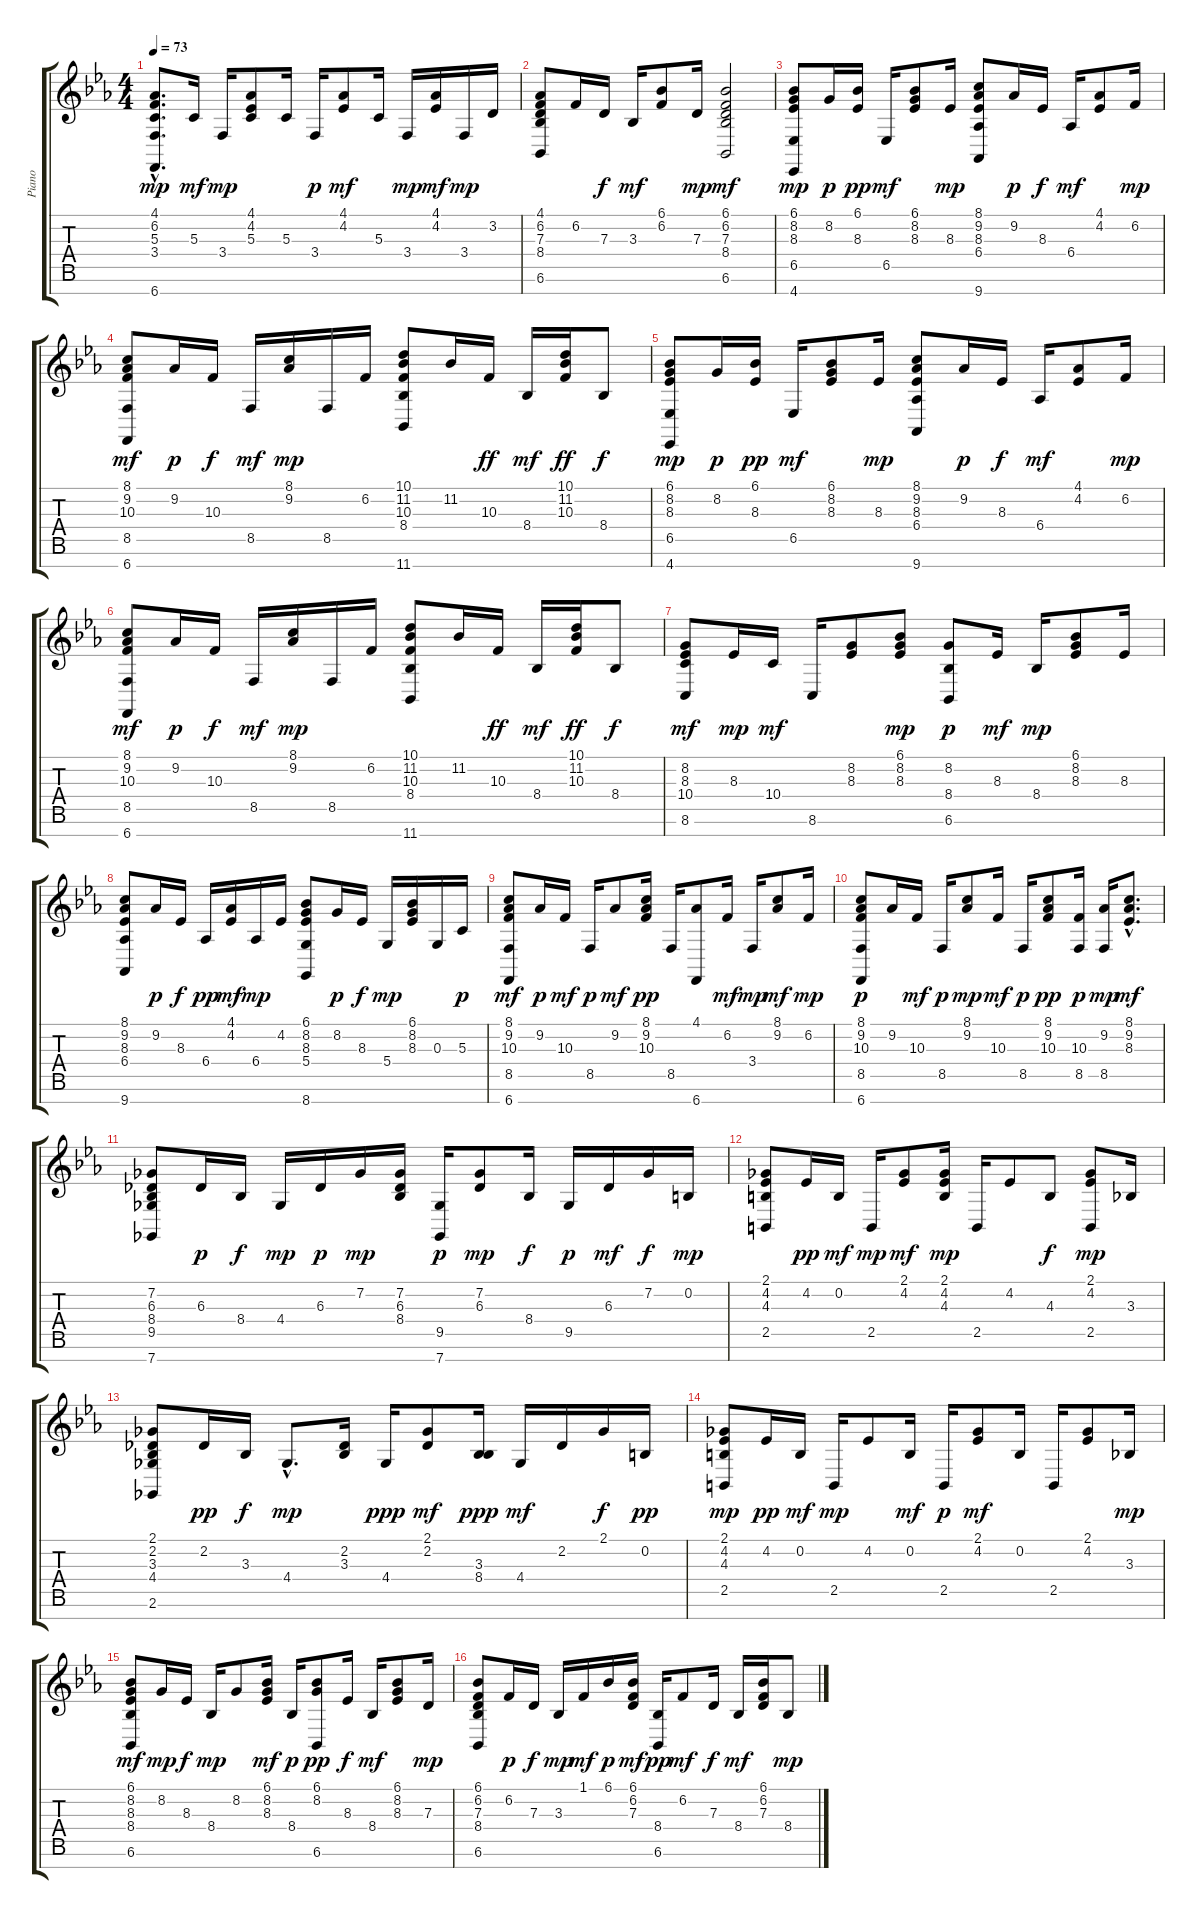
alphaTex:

\track ("Piano" "Piano") {instrument brightacousticpiano}
\staff {score tabs}
\tuning (E4 B3 G3 D3 A2 E2 B1) {hide}
\ts (4 4)
\tempo 73
\clef g2
\ks eb
(4.1{hac} 6.2{hac} 5.3{hac} 3.4{hac} 6.7{hac}).8{d dy mp} 5.3.16{dy mf} 3.4.16{dy mp} (4.1 4.2 5.3).8 5.3.16 3.4.16{dy p} (4.1 4.2).8{dy mf} 5.3.16 3.4.16{dy mp} (4.1 4.2).16{dy mf} 3.4.16{dy mp} 3.2.16 |
(4.1 6.2 7.3 8.4 6.6).8 6.2.16 7.3.16{dy f} 3.3.16{dy mf} (6.1 6.2).8 7.3.16{dy mp} (6.1 6.2 7.3 8.4 6.6).2{dy mf} |
(6.1 8.2 8.3 6.5 4.7).8{dy mp} 8.2.16{dy p} (6.1 8.3).16{dy pp} 6.5.16{dy mf} (6.1 8.2 8.3).8 8.3.16{dy mp} (8.1 9.2 8.3 6.4 9.7).8 9.2.16{dy p} 8.3.16{dy f} 6.4.16{dy mf} (4.1 4.2).8 6.2.16{dy mp} |
(8.1 9.2 10.3 8.5 6.7).8{dy mf} 9.2.16{dy p} 10.3.16{dy f} 8.5.16{dy mf} (8.1 9.2).16{dy mp} 8.5.16 6.2.16 (10.1 11.2 10.3 8.4 11.7).8 11.2.16 10.3.16{dy ff} 8.4.16{dy mf} (10.1 11.2 10.3).16{dy ff} 8.4.8{dy f} |
(6.1 8.2 8.3 6.5 4.7).8{dy mp} 8.2.16{dy p} (6.1 8.3).16{dy pp} 6.5.16{dy mf} (6.1 8.2 8.3).8 8.3.16{dy mp} (8.1 9.2 8.3 6.4 9.7).8 9.2.16{dy p} 8.3.16{dy f} 6.4.16{dy mf} (4.1 4.2).8 6.2.16{dy mp} |
(8.1 9.2 10.3 8.5 6.7).8{dy mf} 9.2.16{dy p} 10.3.16{dy f} 8.5.16{dy mf} (8.1 9.2).16{dy mp} 8.5.16 6.2.16 (10.1 11.2 10.3 8.4 11.7).8 11.2.16 10.3.16{dy ff} 8.4.16{dy mf} (10.1 11.2 10.3).16{dy ff} 8.4.8{dy f} |
(8.2 8.3 10.4 8.6).8{dy mf} 8.3.16{dy mp} 10.4.16{dy mf} 8.6.16 (8.2 8.3).8 (6.1 8.2 8.3).8{dy mp} (8.2 8.4 6.6).8{dy p} 8.3.16{dy mf} 8.4.16{dy mp} (6.1 8.2 8.3).8 8.3.16 |
(8.1 9.2 8.3 6.4 9.7).8 9.2.16{dy p} 8.3.16{dy f} 6.4.16{dy pp} (4.1 4.2).16{dy mf} 6.4.16{dy mp} 4.2.16 (6.1 8.2 8.3 5.4 8.7).8 8.2.16{dy p} 8.3.16{dy f} 5.4.16{dy mp} (6.1 8.2 8.3).16 0.3.16 5.3.16{dy p} |
(8.1 9.2 10.3 8.5 6.7).8{dy mf} 9.2.16{dy p} 10.3.16{dy mf} 8.5.16{dy p} 9.2.8{dy mf} (8.1 9.2 10.3).16{dy pp} 8.5.16 (4.1 6.7).8 6.2.16{dy mf} 3.4.16{dy mp} (8.1 9.2).8{dy mf} 6.2.16{dy mp} |
(8.1 9.2 10.3 8.5 6.7).8{dy p} 9.2.16 10.3.16{dy mf} 8.5.16{dy p} (8.1 9.2).8{dy mp} 10.3.16{dy mf} 8.5.16{dy p} (8.1 9.2 10.3).8{dy pp} (10.3 8.5).16{dy p} (9.2 8.5).16{dy mp} (8.1{hac} 9.2{hac} 8.3{hac}).8{d dy mf} |
(7.2 6.3 8.4 9.5 7.7).8 6.3.16{dy p} 8.4.16{dy f} 4.4.16{dy mp} 6.3.16{dy p} 7.2.16{dy mp} (7.2 6.3 8.4).16 (9.5 7.7).16{dy p} (7.2 6.3).8{dy mp} 8.4.16{dy f} 9.5.16{dy p} 6.3.16{dy mf} 7.2.16{dy f} 0.2.16{dy mp} |
(2.1 4.2 4.3 2.5).8 4.2.16{dy pp} 0.2.16{dy mf} 2.5.16{dy mp} (2.1 4.2).8{dy mf} (2.1 4.2 4.3).16{dy mp} 2.5.16 4.2.8 4.3.8{dy f} (2.1 4.2 2.5).8{dy mp} 3.3.16 |
(2.1 2.2 3.3 4.4 2.6).8 2.2.16{dy pp} 3.3.16{dy f} 4.4{hac}.8{d dy mp} (2.2 3.3).16 4.4.16{dy ppp} (2.1 2.2).8{dy mf} (3.3 8.4).16{dy ppp} 4.4.16{dy mf} 2.2.16 2.1.16{dy f} 0.2.16{dy pp} |
(2.1 4.2 4.3 2.5).8{dy mp} 4.2.16{dy pp} 0.2.16{dy mf} 2.5.16{dy mp} 4.2.8 0.2.16{dy mf} 2.5.16{dy p} (2.1 4.2).8{dy mf} 0.2.16 2.5.16 (2.1 4.2).8 3.3.16{dy mp} |
(6.1 8.2 8.3 8.4 6.6).8{dy mf} 8.2.16{dy mp} 8.3.16{dy f} 8.4.16{dy mp} 8.2.8 (6.1 8.2 8.3).16{dy mf} 8.4.16{dy p} (6.1 8.2 6.6).8{dy pp} 8.3.16{dy f} 8.4.16{dy mf} (6.1 8.2 8.3).8 7.3.16{dy mp} |
(6.1 6.2 7.3 8.4 6.6).8 6.2.16{dy p} 7.3.16{dy f} 3.3.16{dy mp} 1.1.16{dy mf} 6.1.16{dy p} (6.1 6.2 7.3).16{dy mf} (8.4 6.6).16{dy pp} 6.2.8{dy mf} 7.3.16{dy f} 8.4.16{dy mf} (6.1 6.2 7.3).16 8.4.8{dy mp}
